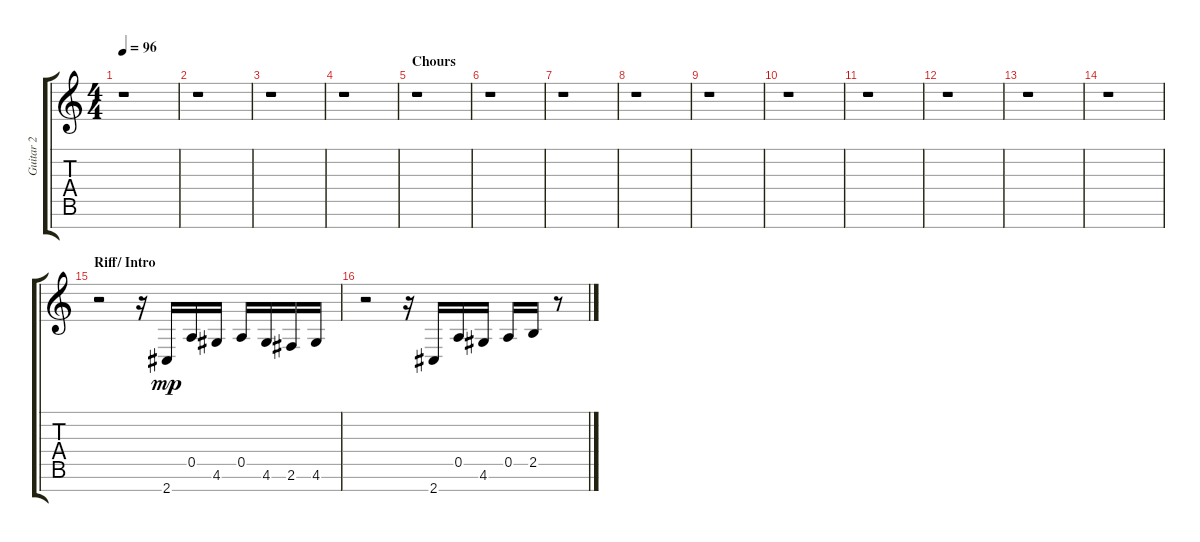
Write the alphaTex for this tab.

\track ("Guitar 2" "Guitar 2") {instrument distortionguitar}
\staff {score tabs}
\tuning (E4 B3 G3 D3 A2 E2 B1) {hide}
\ts (4 4)
\tempo 96
\clef g2
\ks c
r.1{dy mp} |
r.1 |
r.1 |
r.1 |
\section ("" "Chours")
r.1 |
r.1 |
r.1 |
r.1 |
r.1 |
r.1 |
r.1 |
r.1 |
r.1 |
r.1 |
\section ("" "Riff/ Intro")
r.2 r.16 2.7.16 0.5.16 4.6.16 0.5.16 4.6.16 2.6.16 4.6.16 |
r.2 r.16 2.7.16 0.5.16 4.6.16 0.5.16 2.5.16 r.8
